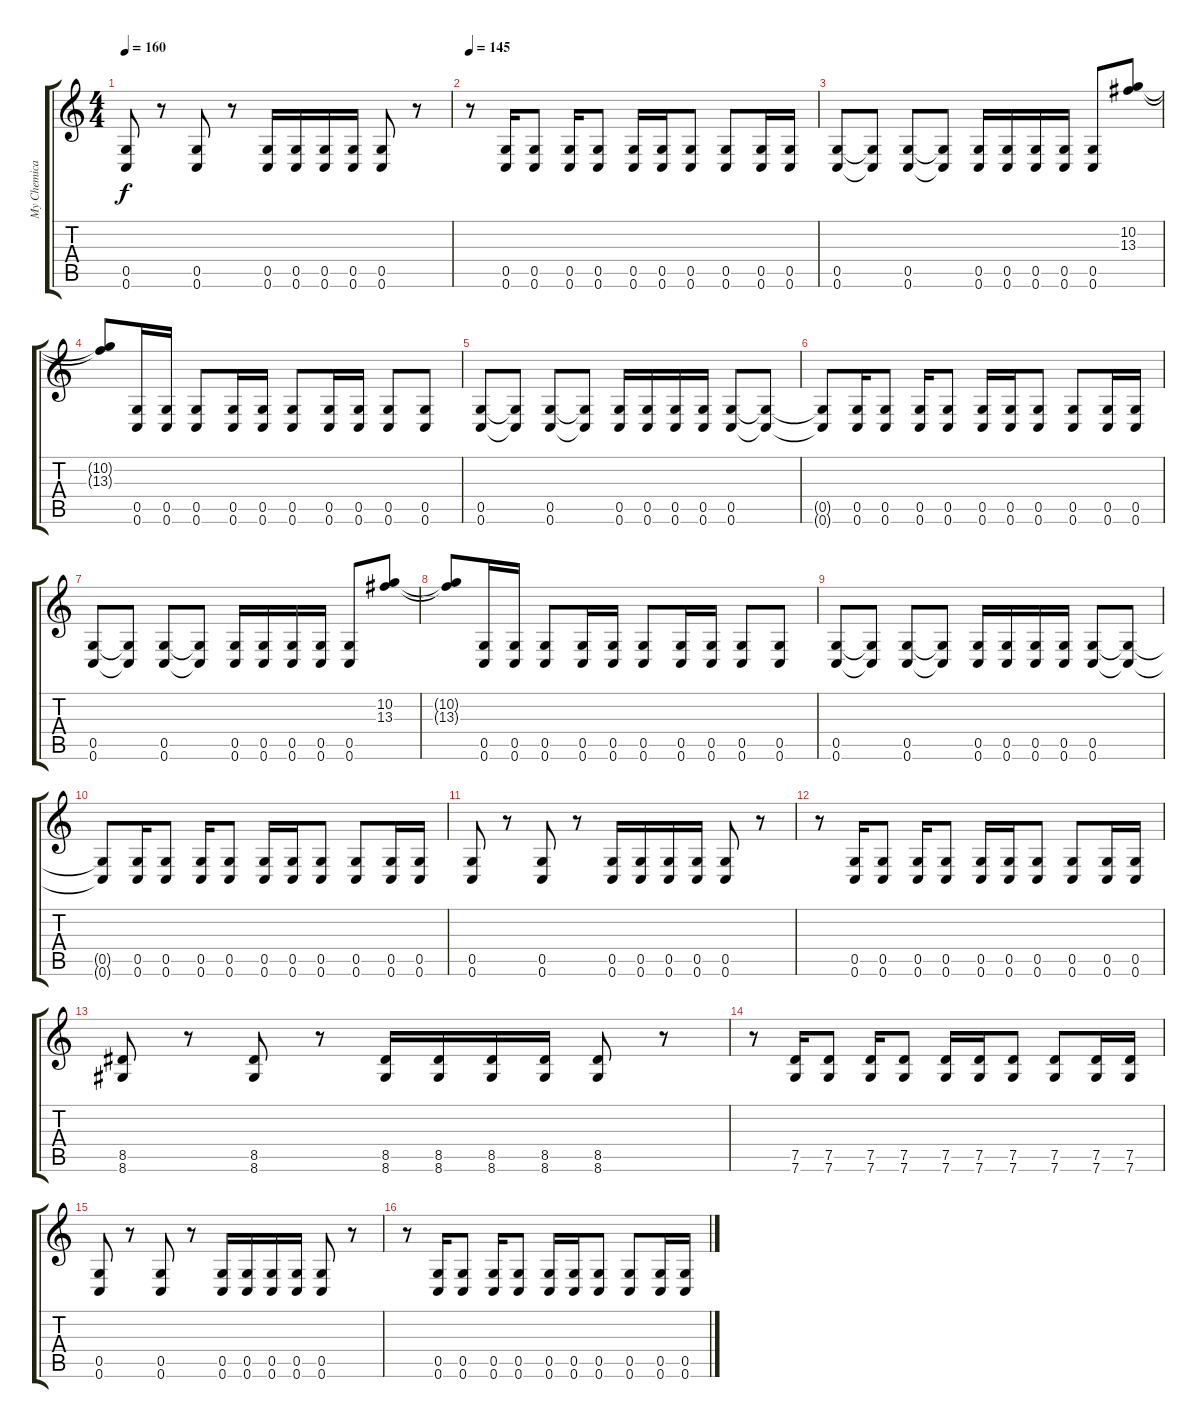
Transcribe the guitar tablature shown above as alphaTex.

\track ("My Chemical Kevin" "My Chemica") {instrument overdrivenguitar}
\staff {score tabs}
\tuning (D4 A3 F3 C3 G2 C2) {hide}
\ts (4 4)
\tempo 160
\clef g2
\ks c
(0.5 0.6).8{dy f} r.8 (0.5 0.6).8 r.8 (0.5 0.6).16 (0.5 0.6).16 (0.5 0.6).16 (0.5 0.6).16 (0.5 0.6).8 r.8 |
\tempo 145
r.8 (0.5 0.6).16 (0.5 0.6).8 (0.5 0.6).16 (0.5 0.6).8 (0.5 0.6).16 (0.5 0.6).16 (0.5 0.6).8 (0.5 0.6).8 (0.5 0.6).16 (0.5 0.6).16 |
(0.5 0.6).8 (0.5{t} 0.6{t}).8 (0.5 0.6).8 (0.5{t} 0.6{t}).8 (0.5 0.6).16 (0.5 0.6).16 (0.5 0.6).16 (0.5 0.6).16 (0.5 0.6).8 (10.2 13.3).8 |
(10.2{t} 13.3{t}).8 (0.5 0.6).16 (0.5 0.6).16 (0.5 0.6).8 (0.5 0.6).16 (0.5 0.6).16 (0.5 0.6).8 (0.5 0.6).16 (0.5 0.6).16 (0.5 0.6).8 (0.5 0.6).8 |
(0.5 0.6).8 (0.5{t} 0.6{t}).8 (0.5 0.6).8 (0.5{t} 0.6{t}).8 (0.5 0.6).16 (0.5 0.6).16 (0.5 0.6).16 (0.5 0.6).16 (0.5 0.6).8 (0.5{t} 0.6{t}).8 |
(0.5{t} 0.6{t}).8 (0.5 0.6).16 (0.5 0.6).8 (0.5 0.6).16 (0.5 0.6).8 (0.5 0.6).16 (0.5 0.6).16 (0.5 0.6).8 (0.5 0.6).8 (0.5 0.6).16 (0.5 0.6).16 |
(0.5 0.6).8 (0.5{t} 0.6{t}).8 (0.5 0.6).8 (0.5{t} 0.6{t}).8 (0.5 0.6).16 (0.5 0.6).16 (0.5 0.6).16 (0.5 0.6).16 (0.5 0.6).8 (10.2 13.3).8 |
(10.2{t} 13.3{t}).8 (0.5 0.6).16 (0.5 0.6).16 (0.5 0.6).8 (0.5 0.6).16 (0.5 0.6).16 (0.5 0.6).8 (0.5 0.6).16 (0.5 0.6).16 (0.5 0.6).8 (0.5 0.6).8 |
(0.5 0.6).8 (0.5{t} 0.6{t}).8 (0.5 0.6).8 (0.5{t} 0.6{t}).8 (0.5 0.6).16 (0.5 0.6).16 (0.5 0.6).16 (0.5 0.6).16 (0.5 0.6).8 (0.5{t} 0.6{t}).8 |
(0.5{t} 0.6{t}).8 (0.5 0.6).16 (0.5 0.6).8 (0.5 0.6).16 (0.5 0.6).8 (0.5 0.6).16 (0.5 0.6).16 (0.5 0.6).8 (0.5 0.6).8 (0.5 0.6).16 (0.5 0.6).16 |
(0.5 0.6).8 r.8 (0.5 0.6).8 r.8 (0.5 0.6).16 (0.5 0.6).16 (0.5 0.6).16 (0.5 0.6).16 (0.5 0.6).8 r.8 |
r.8 (0.5 0.6).16 (0.5 0.6).8 (0.5 0.6).16 (0.5 0.6).8 (0.5 0.6).16 (0.5 0.6).16 (0.5 0.6).8 (0.5 0.6).8 (0.5 0.6).16 (0.5 0.6).16 |
(8.5 8.6).8 r.8 (8.5 8.6).8 r.8 (8.5 8.6).16 (8.5 8.6).16 (8.5 8.6).16 (8.5 8.6).16 (8.5 8.6).8 r.8 |
r.8 (7.5 7.6).16 (7.5 7.6).8 (7.5 7.6).16 (7.5 7.6).8 (7.5 7.6).16 (7.5 7.6).16 (7.5 7.6).8 (7.5 7.6).8 (7.5 7.6).16 (7.5 7.6).16 |
(0.5 0.6).8 r.8 (0.5 0.6).8 r.8 (0.5 0.6).16 (0.5 0.6).16 (0.5 0.6).16 (0.5 0.6).16 (0.5 0.6).8 r.8 |
r.8 (0.5 0.6).16 (0.5 0.6).8 (0.5 0.6).16 (0.5 0.6).8 (0.5 0.6).16 (0.5 0.6).16 (0.5 0.6).8 (0.5 0.6).8 (0.5 0.6).16 (0.5 0.6).16
